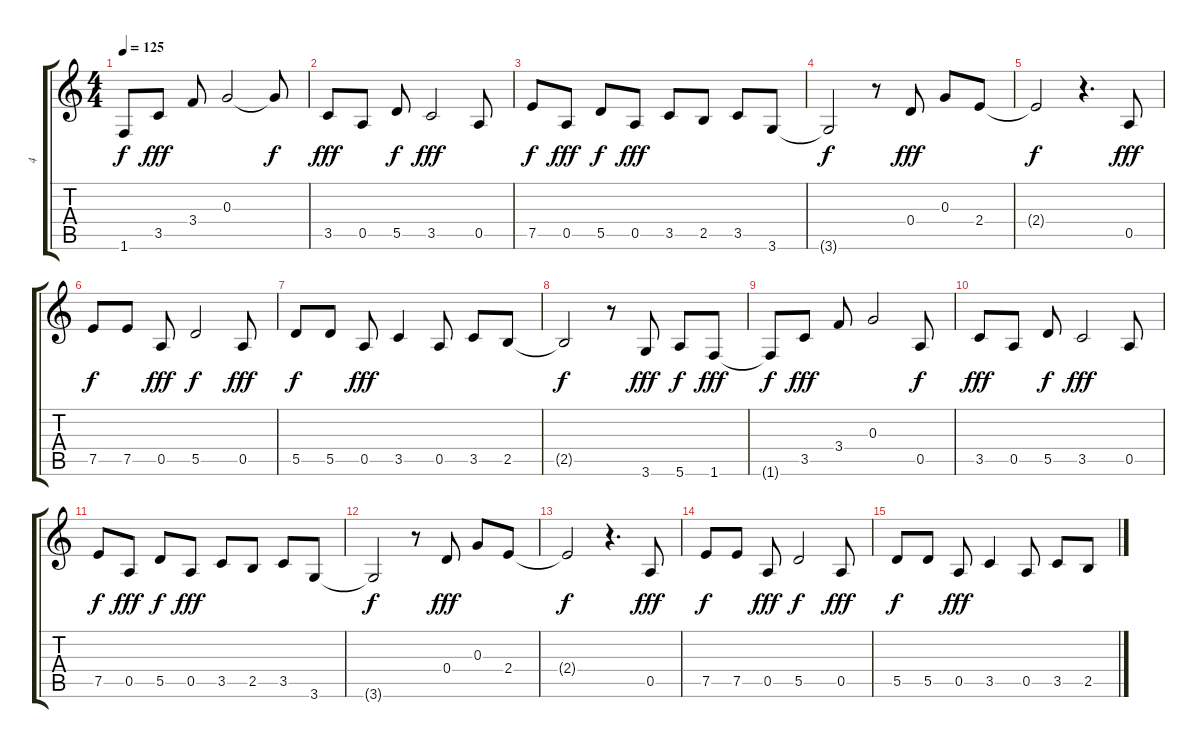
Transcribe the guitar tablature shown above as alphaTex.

\track ("4" "4") {instrument electricguitarmuted}
\staff {score tabs}
\tuning (E4 B3 G3 D3 A2 E2) {hide}
\ts (4 4)
\tempo 125
\clef g2
\ks c
1.6{t}.8{dy f} 3.5.8{dy fff} 3.4.8 0.3.2 0.3{t}.8{dy f} |
3.5.8{dy fff} 0.5.8 5.5.8{dy f} 3.5.2{dy fff} 0.5.8 |
7.5.8{dy f} 0.5.8{dy fff} 5.5.8{dy f} 0.5.8{dy fff} 3.5.8 2.5.8 3.5.8 3.6.8 |
3.6{t}.2{dy f} r.8 0.4.8{dy fff} 0.3.8 2.4.8 |
2.4{t}.2{dy f} r.4{d} 0.5.8{dy fff} |
7.5.8{dy f} 7.5.8 0.5.8{dy fff} 5.5.2{dy f} 0.5.8{dy fff} |
5.5.8{dy f} 5.5.8 0.5.8{dy fff} 3.5.4 0.5.8 3.5.8 2.5.8 |
2.5{t}.2{dy f} r.8 3.6.8{dy fff} 5.6.8{dy f} 1.6.8{dy fff} |
1.6{t}.8{dy f} 3.5.8{dy fff} 3.4.8 0.3.2 0.5.8{dy f} |
3.5.8{dy fff} 0.5.8 5.5.8{dy f} 3.5.2{dy fff} 0.5.8 |
7.5.8{dy f} 0.5.8{dy fff} 5.5.8{dy f} 0.5.8{dy fff} 3.5.8 2.5.8 3.5.8 3.6.8 |
3.6{t}.2{dy f} r.8 0.4.8{dy fff} 0.3.8 2.4.8 |
2.4{t}.2{dy f} r.4{d} 0.5.8{dy fff} |
7.5.8{dy f} 7.5.8 0.5.8{dy fff} 5.5.2{dy f} 0.5.8{dy fff} |
5.5.8{dy f} 5.5.8 0.5.8{dy fff} 3.5.4 0.5.8 3.5.8 2.5.8
